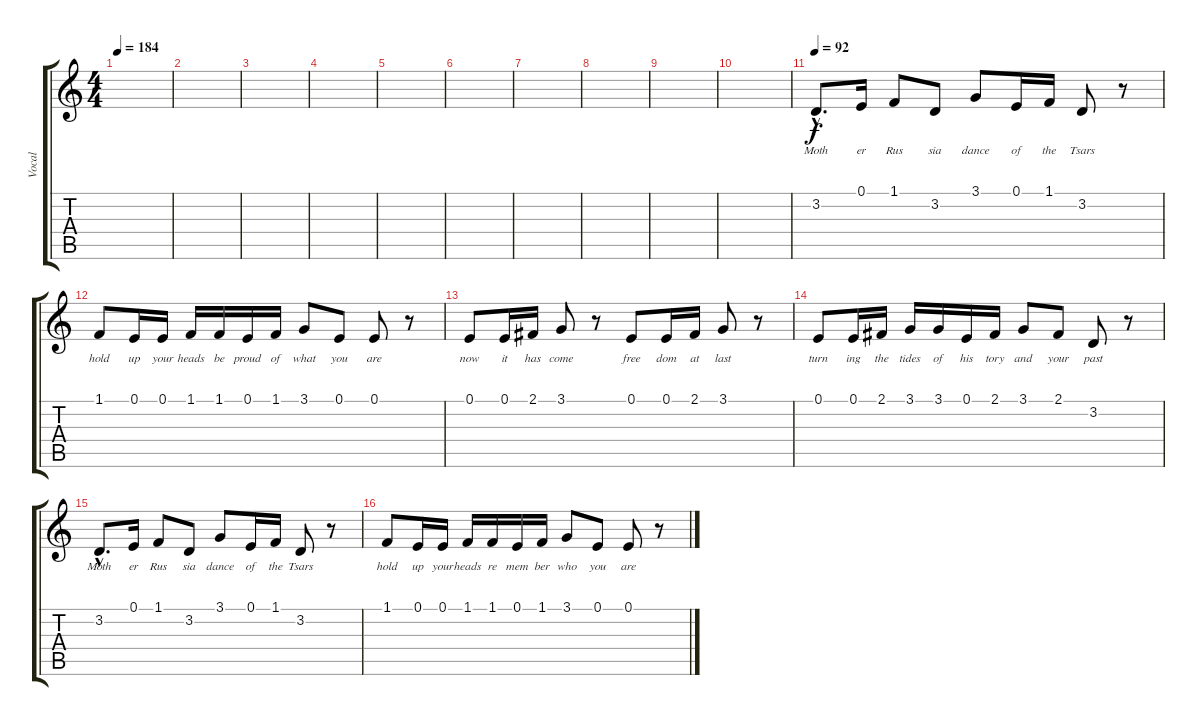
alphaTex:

\track ("Vocal" "Vocal") {instrument rockorgan}
\staff {score tabs}
\tuning (E4 B3 G3 D3 A2 E2) {hide}
\ts (4 4)
\tempo 184
\clef g2
\ks c
|
|
|
|
|
|
|
|
|
|
\tempo 92
3.2{hac}.8{d lyrics (0 "Moth") lyrics (1 "") lyrics (2 "") lyrics (3 "") lyrics (4 "")} 0.1.16{lyrics (0 "er") lyrics (1 "") lyrics (2 "") lyrics (3 "") lyrics (4 "")} 1.1.8{lyrics (0 "Rus") lyrics (1 "") lyrics (2 "") lyrics (3 "") lyrics (4 "")} 3.2.8{lyrics (0 "sia") lyrics (1 "") lyrics (2 "") lyrics (3 "") lyrics (4 "")} 3.1.8{lyrics (0 "dance") lyrics (1 "") lyrics (2 "") lyrics (3 "") lyrics (4 "")} 0.1.16{lyrics (0 "of") lyrics (1 "") lyrics (2 "") lyrics (3 "") lyrics (4 "")} 1.1.16{lyrics (0 "the") lyrics (1 "") lyrics (2 "") lyrics (3 "") lyrics (4 "")} 3.2.8{lyrics (0 "Tsars") lyrics (1 "") lyrics (2 "") lyrics (3 "") lyrics (4 "")} r.8 |
1.1.8{lyrics (0 "hold") lyrics (1 "") lyrics (2 "") lyrics (3 "") lyrics (4 "")} 0.1.16{lyrics (0 "up") lyrics (1 "") lyrics (2 "") lyrics (3 "") lyrics (4 "")} 0.1.16{lyrics (0 "your") lyrics (1 "") lyrics (2 "") lyrics (3 "") lyrics (4 "")} 1.1.16{lyrics (0 "heads") lyrics (1 "") lyrics (2 "") lyrics (3 "") lyrics (4 "")} 1.1.16{lyrics (0 "be") lyrics (1 "") lyrics (2 "") lyrics (3 "") lyrics (4 "")} 0.1.16{lyrics (0 "proud") lyrics (1 "") lyrics (2 "") lyrics (3 "") lyrics (4 "")} 1.1.16{lyrics (0 "of") lyrics (1 "") lyrics (2 "") lyrics (3 "") lyrics (4 "")} 3.1.8{lyrics (0 "what") lyrics (1 "") lyrics (2 "") lyrics (3 "") lyrics (4 "")} 0.1.8{lyrics (0 "you") lyrics (1 "") lyrics (2 "") lyrics (3 "") lyrics (4 "")} 0.1.8{lyrics (0 "are") lyrics (1 "") lyrics (2 "") lyrics (3 "") lyrics (4 "")} r.8 |
0.1.8{lyrics (0 "now") lyrics (1 "") lyrics (2 "") lyrics (3 "") lyrics (4 "")} 0.1.16{lyrics (0 "it") lyrics (1 "") lyrics (2 "") lyrics (3 "") lyrics (4 "")} 2.1.16{lyrics (0 "has") lyrics (1 "") lyrics (2 "") lyrics (3 "") lyrics (4 "")} 3.1.8{lyrics (0 "come") lyrics (1 "") lyrics (2 "") lyrics (3 "") lyrics (4 "")} r.8 0.1.8{lyrics (0 "free") lyrics (1 "") lyrics (2 "") lyrics (3 "") lyrics (4 "")} 0.1.16{lyrics (0 "dom") lyrics (1 "") lyrics (2 "") lyrics (3 "") lyrics (4 "")} 2.1.16{lyrics (0 "at") lyrics (1 "") lyrics (2 "") lyrics (3 "") lyrics (4 "")} 3.1.8{lyrics (0 "last") lyrics (1 "") lyrics (2 "") lyrics (3 "") lyrics (4 "")} r.8 |
0.1.8{lyrics (0 "turn") lyrics (1 "") lyrics (2 "") lyrics (3 "") lyrics (4 "")} 0.1.16{lyrics (0 "ing") lyrics (1 "") lyrics (2 "") lyrics (3 "") lyrics (4 "")} 2.1.16{lyrics (0 "the") lyrics (1 "") lyrics (2 "") lyrics (3 "") lyrics (4 "")} 3.1.16{lyrics (0 "tides") lyrics (1 "") lyrics (2 "") lyrics (3 "") lyrics (4 "")} 3.1.16{lyrics (0 "of") lyrics (1 "") lyrics (2 "") lyrics (3 "") lyrics (4 "")} 0.1.16{lyrics (0 "his") lyrics (1 "") lyrics (2 "") lyrics (3 "") lyrics (4 "")} 2.1.16{lyrics (0 "tory") lyrics (1 "") lyrics (2 "") lyrics (3 "") lyrics (4 "")} 3.1.8{lyrics (0 "and") lyrics (1 "") lyrics (2 "") lyrics (3 "") lyrics (4 "")} 2.1.8{lyrics (0 "your") lyrics (1 "") lyrics (2 "") lyrics (3 "") lyrics (4 "")} 3.2.8{lyrics (0 "past") lyrics (1 "") lyrics (2 "") lyrics (3 "") lyrics (4 "")} r.8 |
3.2{hac}.8{d lyrics (0 "Moth") lyrics (1 "") lyrics (2 "") lyrics (3 "") lyrics (4 "")} 0.1.16{lyrics (0 "er") lyrics (1 "") lyrics (2 "") lyrics (3 "") lyrics (4 "")} 1.1.8{lyrics (0 "Rus") lyrics (1 "") lyrics (2 "") lyrics (3 "") lyrics (4 "")} 3.2.8{lyrics (0 "sia") lyrics (1 "") lyrics (2 "") lyrics (3 "") lyrics (4 "")} 3.1.8{lyrics (0 "dance") lyrics (1 "") lyrics (2 "") lyrics (3 "") lyrics (4 "")} 0.1.16{lyrics (0 "of") lyrics (1 "") lyrics (2 "") lyrics (3 "") lyrics (4 "")} 1.1.16{lyrics (0 "the") lyrics (1 "") lyrics (2 "") lyrics (3 "") lyrics (4 "")} 3.2.8{lyrics (0 "Tsars") lyrics (1 "") lyrics (2 "") lyrics (3 "") lyrics (4 "")} r.8 |
1.1.8{lyrics (0 "hold") lyrics (1 "") lyrics (2 "") lyrics (3 "") lyrics (4 "")} 0.1.16{lyrics (0 "up") lyrics (1 "") lyrics (2 "") lyrics (3 "") lyrics (4 "")} 0.1.16{lyrics (0 "your") lyrics (1 "") lyrics (2 "") lyrics (3 "") lyrics (4 "")} 1.1.16{lyrics (0 "heads") lyrics (1 "") lyrics (2 "") lyrics (3 "") lyrics (4 "")} 1.1.16{lyrics (0 "re") lyrics (1 "") lyrics (2 "") lyrics (3 "") lyrics (4 "")} 0.1.16{lyrics (0 "mem") lyrics (1 "") lyrics (2 "") lyrics (3 "") lyrics (4 "")} 1.1.16{lyrics (0 "ber") lyrics (1 "") lyrics (2 "") lyrics (3 "") lyrics (4 "")} 3.1.8{lyrics (0 "who") lyrics (1 "") lyrics (2 "") lyrics (3 "") lyrics (4 "")} 0.1.8{lyrics (0 "you") lyrics (1 "") lyrics (2 "") lyrics (3 "") lyrics (4 "")} 0.1.8{lyrics (0 "are") lyrics (1 "") lyrics (2 "") lyrics (3 "") lyrics (4 "")} r.8
